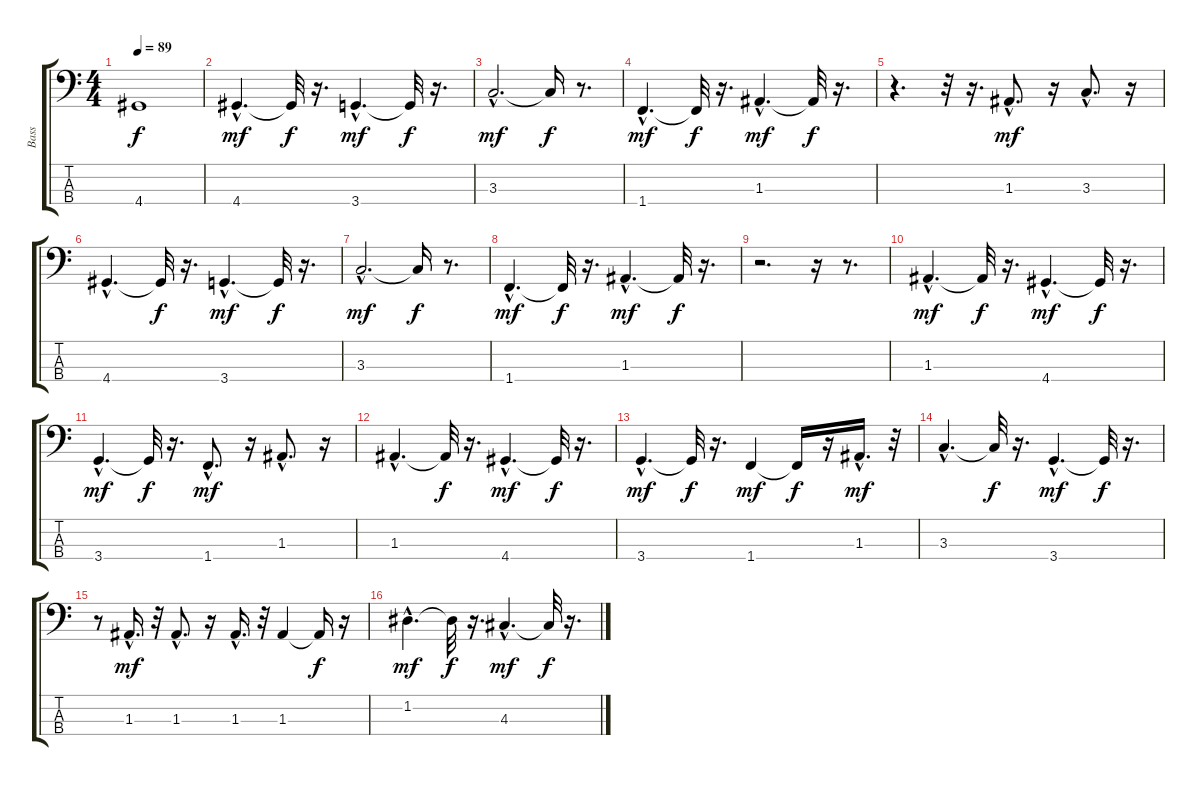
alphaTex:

\track ("Bass" "Bass") {instrument acousticbass}
\staff {score tabs}
\tuning (G2 D2 A1 E1) {hide}
\ts (4 4)
\tempo 89
\clef f4
\ks c
4.4.1{dy f} |
4.4{hac}.4{d dy mf} 4.4{t}.32{dy f} r.16{d} 3.4{hac}.4{d dy mf} 3.4{t}.32{dy f} r.16{d} |
3.3{hac}.2{d dy mf} 3.3{t}.16{dy f} r.8{d} |
1.4{hac}.4{d dy mf} 1.4{t}.32{dy f} r.16{d} 1.3{hac}.4{d dy mf} 1.3{t}.32{dy f} r.16{d} |
r.4{d} r.32 r.16{d} 1.3{hac}.8{d dy mf} r.16 3.3{hac}.8{d} r.16 |
4.4{hac}.4{d} 4.4{t}.32{dy f} r.16{d} 3.4{hac}.4{d dy mf} 3.4{t}.32{dy f} r.16{d} |
3.3{hac}.2{d dy mf} 3.3{t}.16{dy f} r.8{d} |
1.4{hac}.4{d dy mf} 1.4{t}.32{dy f} r.16{d} 1.3{hac}.4{d dy mf} 1.3{t}.32{dy f} r.16{d} |
r.2{d} r.16 r.8{d} |
1.3{hac}.4{d dy mf} 1.3{t}.32{dy f} r.16{d} 4.4{hac}.4{d dy mf} 4.4{t}.32{dy f} r.16{d} |
3.4{hac}.4{d dy mf} 3.4{t}.32{dy f} r.16{d} 1.4{hac}.8{d dy mf} r.16 1.3{hac}.8{d} r.16 |
1.3{hac}.4{d} 1.3{t}.32{dy f} r.16{d} 4.4{hac}.4{d dy mf} 4.4{t}.32{dy f} r.16{d} |
3.4{hac}.4{d dy mf} 3.4{t}.32{dy f} r.16{d} 1.4.4{dy mf} 1.4{t}.16{dy f} r.16 1.3{hac}.16{d dy mf} r.32 |
3.3{hac}.4{d} 3.3{t}.32{dy f} r.16{d} 3.4{hac}.4{d dy mf} 3.4{t}.32{dy f} r.16{d} |
r.8 1.3{hac}.16{d dy mf} r.32 1.3{hac}.8{d} r.16 1.3{hac}.16{d} r.32 1.3.4 1.3{t}.16{dy f} r.16 |
1.2{hac}.4{d dy mf} 1.2{t}.32{dy f} r.16{d} 4.3{hac}.4{d dy mf} 4.3{t}.32{dy f} r.16{d}
